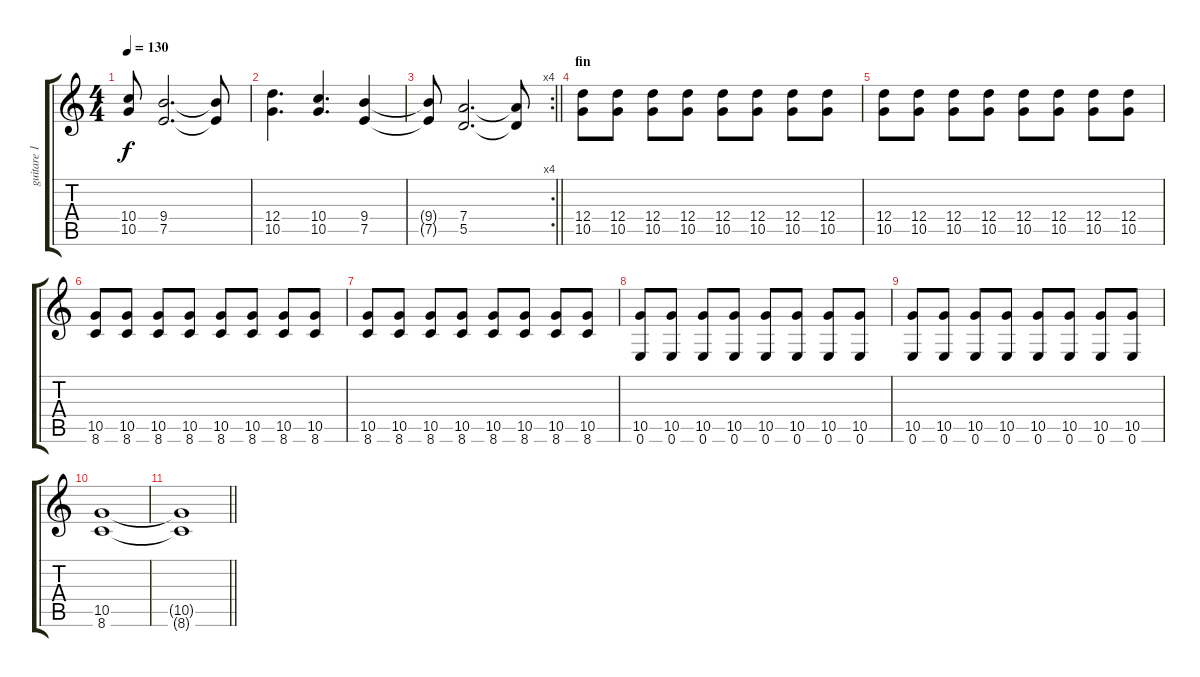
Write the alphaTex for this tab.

\track ("guitare 1" "guitare 1") {instrument electricguitarclean}
\staff {score tabs}
\tuning (E4 B3 G3 D3 A2 E2) {hide}
\ts (4 4)
\tempo 130
\clef g2
\ks c
(10.4{t} 10.5{t}).8{dy f} (9.4 7.5).2{d} (9.4{t} 7.5{t}).8 |
(12.4 10.5).4{d} (10.4 10.5).4{d} (9.4 7.5).4 |
\rc 4
\barLineRight lightlight
(9.4{t} 7.5{t}).8 (7.4 5.5).2{d} (7.4{t} 5.5{t}).8 |
\section ("" "fin")
(12.4 10.5).8{instrument electricguitarclean} (12.4 10.5).8 (12.4 10.5).8 (12.4 10.5).8 (12.4 10.5).8 (12.4 10.5).8 (12.4 10.5).8 (12.4 10.5).8 |
(12.4 10.5).8 (12.4 10.5).8 (12.4 10.5).8 (12.4 10.5).8 (12.4 10.5).8 (12.4 10.5).8 (12.4 10.5).8 (12.4 10.5).8 |
(10.5 8.6).8 (10.5 8.6).8 (10.5 8.6).8 (10.5 8.6).8 (10.5 8.6).8 (10.5 8.6).8 (10.5 8.6).8 (10.5 8.6).8 |
(10.5 8.6).8 (10.5 8.6).8 (10.5 8.6).8 (10.5 8.6).8 (10.5 8.6).8 (10.5 8.6).8 (10.5 8.6).8 (10.5 8.6).8 |
(10.5 0.6).8 (10.5 0.6).8 (10.5 0.6).8 (10.5 0.6).8 (10.5 0.6).8 (10.5 0.6).8 (10.5 0.6).8 (10.5 0.6).8 |
(10.5 0.6).8 (10.5 0.6).8 (10.5 0.6).8 (10.5 0.6).8 (10.5 0.6).8 (10.5 0.6).8 (10.5 0.6).8 (10.5 0.6).8 |
(10.5 8.6).1 |
\barLineRight lightlight
(10.5{t} 8.6{t}).1
